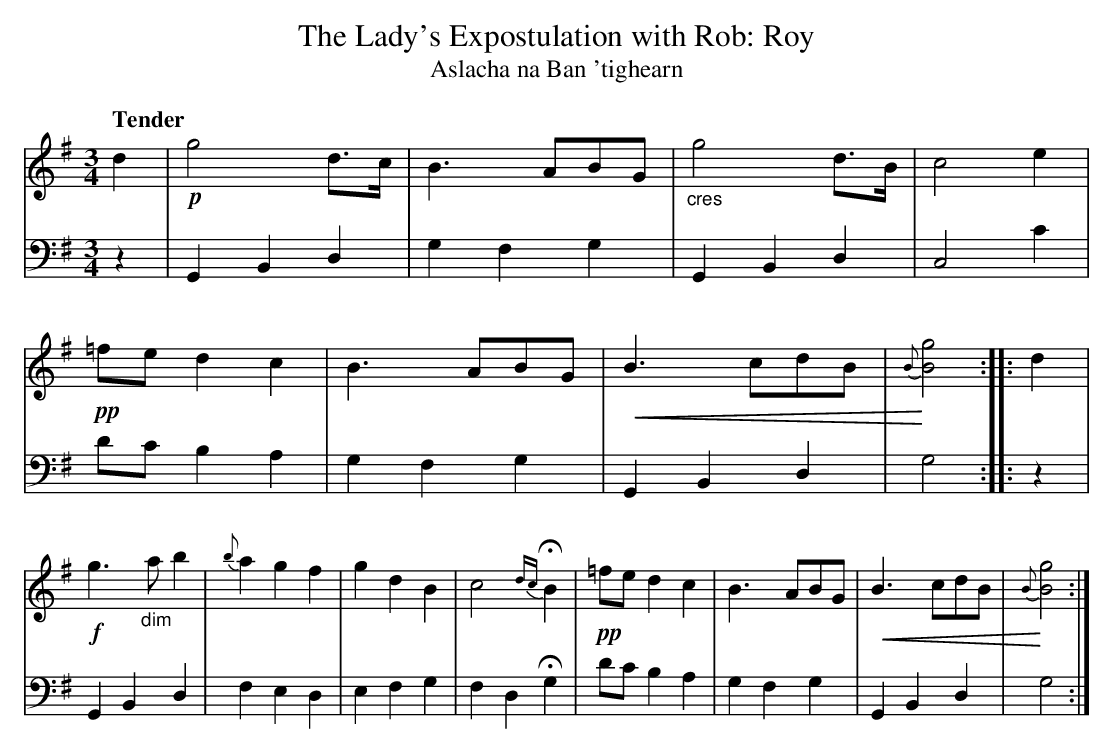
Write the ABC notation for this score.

X:1
T: The Lady's Expostulation with Rob: Roy
T: Aslacha na Ban 'tighearn
U: p=!crescendo(!
U: P=!crescendo)!
M: 3/4
L: 1/8
Q: "Tender"
K: G
V: 1 staves=2
d2 |\
!p!g4 d>c | B3 ABG | "_cres"g4 d>B | c4 e2 |\
!pp! =fe d2 c2 | B3 ABG | pB3 cdB | P{B}[g4B4] ::\
d2 |\
!f!g3 "_dim"a b2 | {b}a2 g2 f2 | g2 d2 B2 | c4 {dc}HB2 |\
!pp!=fe d2 c2 | B3 ABG | pB3 cdB | P{B}[g4B4] :|
V: 2 clef=bass middle=d
z2 |\
G2 B2 d2 | g2 f2 g2 | G2 B2 d2 | c4 c'2 |\
d'c' b2 a2 | g2 f2 g2 | G2 B2 d2 | g4 ::\
z2 |\
G2 B2 d2 | f2 e2 d2 | e2 f2 g2 | f2 d2 Hg2 |\
d'c' b2 a2 | g2 f2 g2 | G2 B2 d2 | g4 :|
